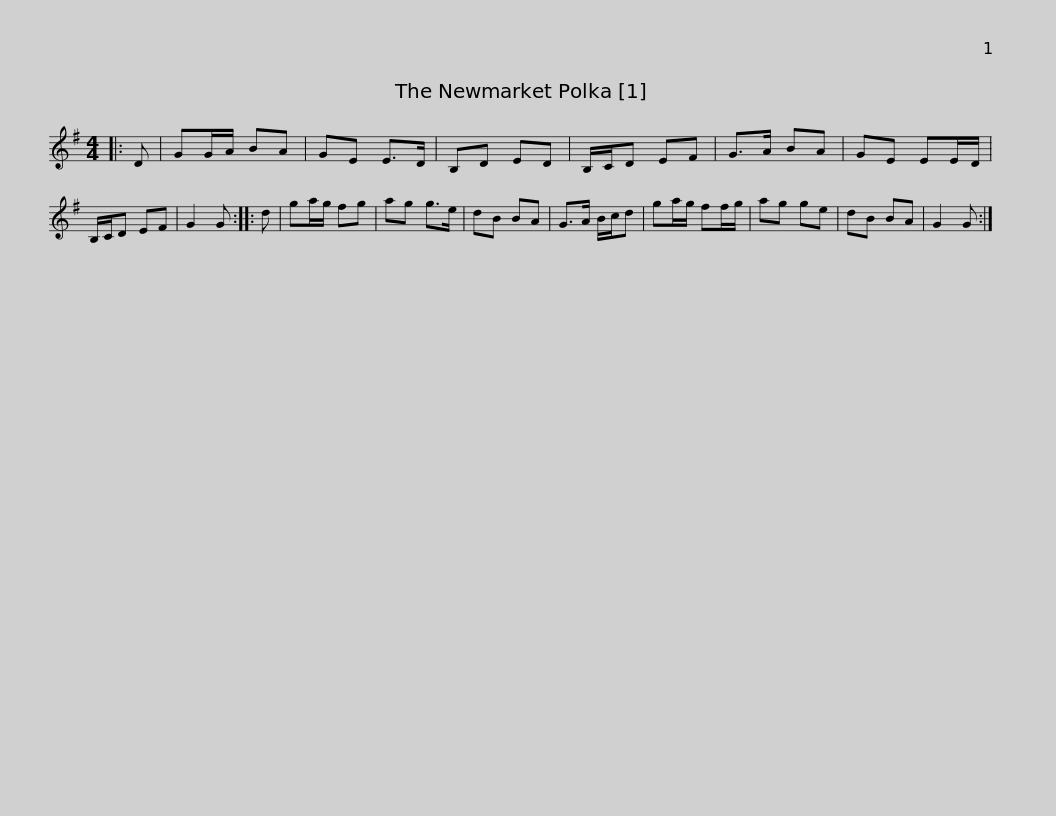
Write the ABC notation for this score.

X:1
L:1/8
M:4/4
I:linebreak $
K:G
V:1 treble
V:1
|: D | GG/A/ BA | GE E>D | B,D ED | B,/C/D EF | %5
 G>A BA | GE EE/D/ | B,/C/D EF | G2 G :: d |$ %10
 ga/g/ fg | ag g>e | dB BA | G>A B/c/d | ga/g/ ff/g/ | %15
 ag ge | dB BA | G2 G :| %18
